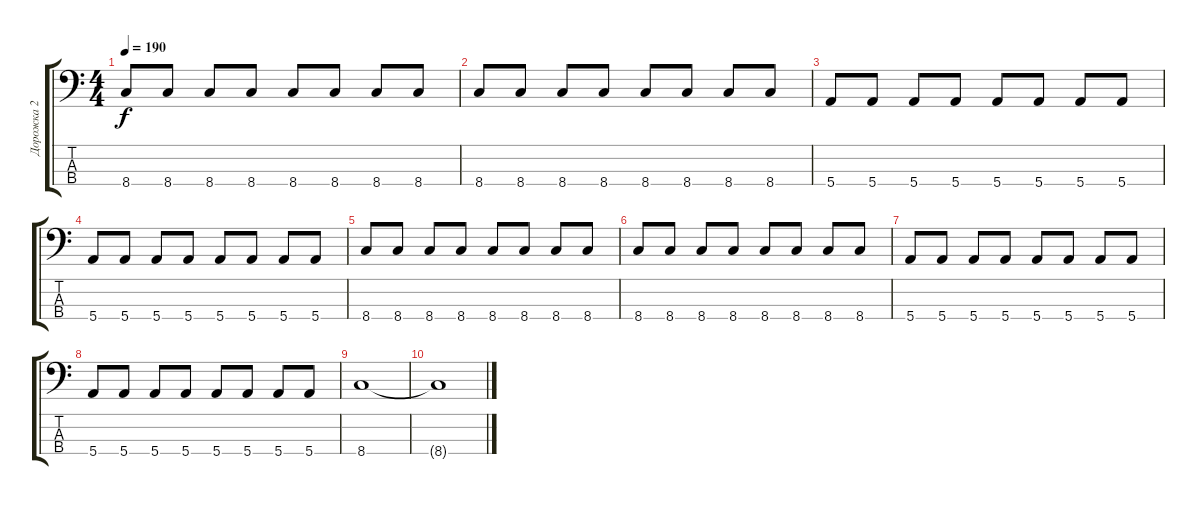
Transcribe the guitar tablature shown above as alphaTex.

\track ("Дорожка 2" "Дорожка 2") {instrument electricbasspick}
\staff {score tabs}
\tuning (G2 D2 A1 E1) {hide}
\ts (4 4)
\tempo 190
\clef f4
\ks c
8.4.8{dy f} 8.4.8 8.4.8 8.4.8 8.4.8 8.4.8 8.4.8 8.4.8 |
8.4.8 8.4.8 8.4.8 8.4.8 8.4.8 8.4.8 8.4.8 8.4.8 |
5.4.8 5.4.8 5.4.8 5.4.8 5.4.8 5.4.8 5.4.8 5.4.8 |
5.4.8 5.4.8 5.4.8 5.4.8 5.4.8 5.4.8 5.4.8 5.4.8 |
8.4.8 8.4.8 8.4.8 8.4.8 8.4.8 8.4.8 8.4.8 8.4.8 |
8.4.8 8.4.8 8.4.8 8.4.8 8.4.8 8.4.8 8.4.8 8.4.8 |
5.4.8 5.4.8 5.4.8 5.4.8 5.4.8 5.4.8 5.4.8 5.4.8 |
5.4.8 5.4.8 5.4.8 5.4.8 5.4.8 5.4.8 5.4.8 5.4.8 |
8.4.1 |
8.4{t}.1
